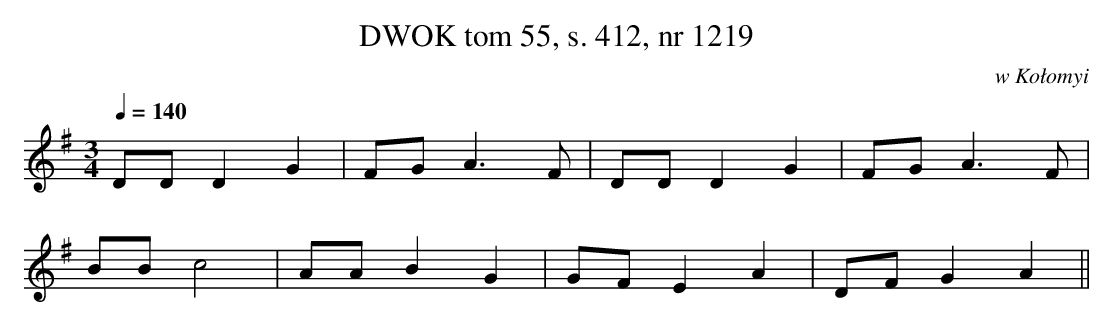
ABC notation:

X:1
T: DWOK tom 55, s. 412, nr 1219
O:w Kołomyi
L:1/8
M:3/4
K:G
Q:1/4=140
DD D2G2|FGA3F|DDD2G2|FGA3F|
BBc4|AAB2G2|GFE2A2|DFG2A2||
